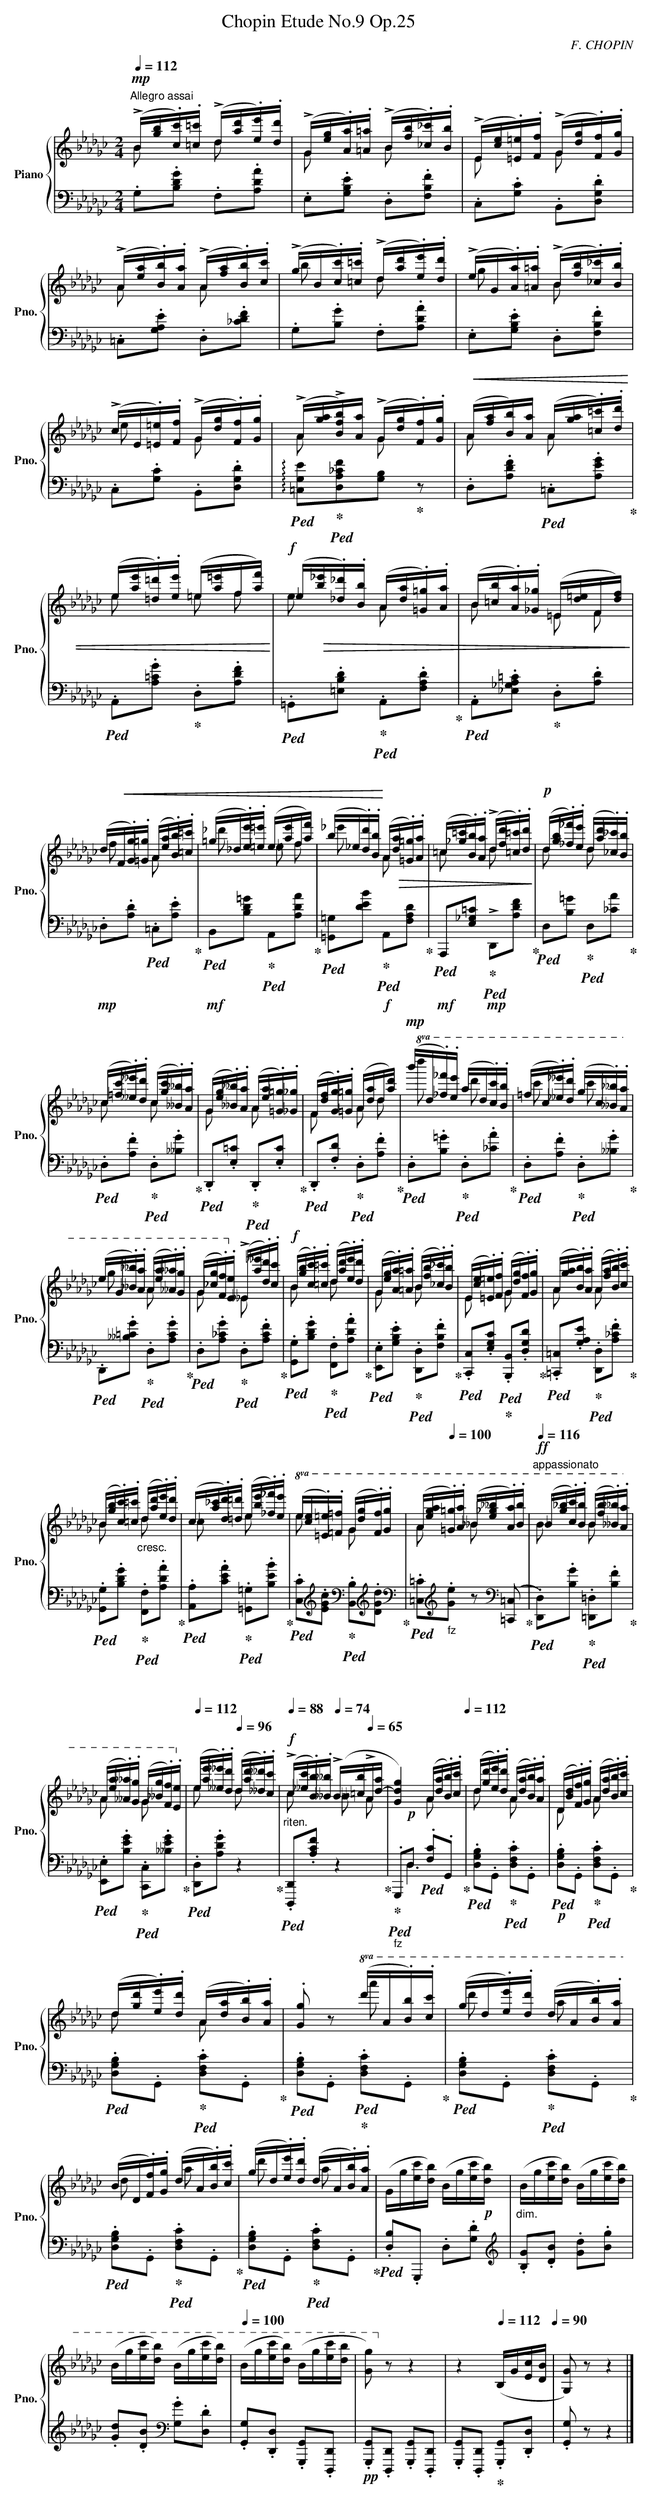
X:1
T:Chopin Etude No.9 Op.25
C:F. CHOPIN
%%score { ( 1 2 ) | ( 3 4 ) }
L:1/8
Q:1/4=112
M:2/4
K:Gb
V:1 treble nm="Piano" snm="Pno."
L:1/16
V:2 treble
V:3 bass
V:4 bass
V:1
"^Allegro assai"!mp! (!>!B[gb].[cc']).[=c=c'] (!>!d[ad'].[ee']).[dd'] | %1
 (!>!G[eg].[Aa]).[=A=a] (!>!B[fb].[_c_c']).[Bb] | (!>!E[ce].[=E=e]).[Ff] (!>!G[dg].[Ff]).[Gg] | %3
 (!>!A[ea].[Bb]).[Aa] (!>!A[fa].[Bb]).[cc'] | (!>!gB.[cc']).[=c=c'] (!>!d[ad'].[ee']).[dd'] | %5
 (!>!eG.[Aa]).[=A=a] (!>!B[fb].[_c_c']).[Bb] |$ (!>!cE.[=E=e]).[Ff] (!>!G[dg].[Ff]).[Gg] | %7
 (!>!A[ga]!>![Bfb])[Aa] (!>!G[dg].[Ff]).[Gg] |!<(! (A[fa][Bb])[Aa] (A[ga].[=c=c']).[dd'] | %9
 (e[ae'].[=d=d']).[ee'] (=e[a=e']f[af'])!<)! |!f! (_e!>(![b_e'].[_d_d']).[Bb] (A[da].[=G=g]).[Aa] | %11
 (B[=cb].[Aa]).[_G_g] (=E[d=e]F[df])!>)! |$ (d!<(!F.[Gg]).[=G=g] (A[ea].[Bb]).[=c=c'] | %13
 (=g_d.[ee']).[=e=e'] (e[ae']f[af']) | (b_e.[dd']).[Bb]!<)! (A!>(![da].[=G=g]).[Aa] | %15
 (=c[_g=c'].[Bb]).[Aa] (!>!d[fd'].[=c=c']).[dd']!>)! | %16
!p! (d[gb].[_f_f']).[ee'] (d[ad'].[_c_c']).[Bb] |$ %17
 (c[=fc'].[__e__e']).[dd'] (c[gc'].[__B__b]).[Aa] | (G[eg].[__B__b]).[Aa] (A[ea].[=G=g]).[_G_g] | %19
 (F[df].[Gg]).[=G=g] (A[da]d[ad']) |!mp!!8va(! (b'd'.[_f'_f'']).[e'e''] (a'd'.[c'c'']).[bb'] | %21
 (=f'c'.[__e'__e'']).[d'd''] (g'c'.[__b__b']).[aa'] |$ %22
 (e'g.[__b__b']).[aa'] (a[e'a'].[__a__a']).[gg'] | %23
 (g[_c'g'].[ff']).[ee']!8va)! (!>!__e[a__e'].[dd']).[cc'] | %24
!f! (B[gb].[cc']).[=c=c'] (d[ad'].[ee']).[dd'] | (G[eg].[Aa]).[=A=a] (B[fb].[_c_c']).[Bb] | %26
 (E[ce].[=E=e]).[Ff] (G[dg].[Ff]).[Gg] | (A[ga].[Bb]).[Aa] (A[fa].[Bb]).[cc'] |$ %28
 (B[gb].[cc']).[=c=c']"_cresc." (d[ad'].[ee']).[dd'] | %29
 (c[a_c'].[dd']).[=d=d'] (e[be'].[_f_f']).[ee'] | %30
!8va(! (e[c'e'].[=e=e']).[=f=f'] (g[d'g'].[ff']).[gg'] | %31
 (a[e'g'a'][Q:1/4=100].[=g=g']).[aa'] (__b[e'_g'__b'].[aa']).[bb'] | %32
!ff![Q:1/4=116]"^appassionato" (_b[g'_b'].[c'c'']).[bb'] (b[f'b'].[__b__b']).[aa'] |$ %33
 (a[e'a'].[__a__a']).[gg'] (g[__bg'].[ff']).[ee']!8va)! | %34
[Q:1/4=112] (e[ae'].[__e__e']).[dd'][Q:1/4=96] (d[ad'].[__d__d']).[cc'] | %35
!f![Q:1/4=88]"_riten." (!>!c[__ec'].[Bb]).[__B__b][Q:1/4=74] (!>!B[=cb][Q:1/4=65]!>!A[d-a-]- | %36
 [Gdg]4) (A[da].[Bb]).[cc'][Q:1/4=112] | (d[gd'].[ee']).[dd'] (A[da].[Bb]).[Aa] | %38
 (D[Bd].[Ff]).[Gg] (A[da].[Bb]).[cc'] |$ (d[gd'].[ee']).[dd'] (A[da].[Bb]).[Aa] | %40
 .[Gg]2 z2!8va(! (d'a.[bb']).[c'c''] | (g'd'.[e'e'']).[d'd''] (d'a.[bb']).[aa'] | %42
 (bd.[ff']).[gg'] (d'a.[bb']).[c'c''] | (g'd'.[e'e'']).[d'd''] (d'a.[bb']).[aa'] | %44
 (gg'[e'c''][d'b']) (bg'[e'c'']!p![d'b']) |"_dim." (bg'[e'c''][d'b']) (bg'[e'c''][d'b']) |$ %46
 (bg'[e'c''][d'b']) (bg'[e'c''][d'b']) |[Q:1/4=100] (bg'[e'c''][d'b']) (bg'[e'c''][d'b'] | %48
 [gg']2)!8va)! z2 z4 | z4[Q:1/4=112] (B,G[Ec][DB][Q:1/4=90] | [G,G]2) z2 z4 |] %51
V:2
 B x d x | G x B x | E x G x | A x A x | b x d x | g x B x |$ e x G x | A x G x | A x A x | %9
 e x =e f | e x A x | B x =E F |$ f x A x | _d' x =e f | _e' x A x | =c x d x | d x d x |$ %17
 c x c x | G x A x | F x A d |!8va(! d'' x d'' x | c'' x c'' x |$ g' x a x | g x!8va)! __e x | %24
 B x d x | G x B x | E x G x | A x A x |$ B x d x | _c x e x |!8va(! e x g x | a x __b x | %32
 b x b x |$ a x g x!8va)! | e x d x | c x __B A | x2 A x | d x A x | D x A x |$ d x A x | %40
 x2!8va(! a' x | d'' x a' x | d' x a' x | d'' x a' x | x4 | x4 |$ x4 | x4 | x!8va)! x3 | x4 | x4 |] %51
V:3
 .G,.[B,DG] .F,.[A,DA] | .E,.[G,B,E] .D,.[F,B,F] | .C,.[G,C] .B,,.[D,G,D] | %3
 .=C,.[G,A,E] .D,.[_CDF] | .G,.[B,G] .F,.[A,DA] | .E,.[G,B,E] .D,.[F,B,F] |$ %6
 .C,.[G,C] .B,,.[D,G,D] |!ped! !arpeggio![=C,G,E]!ped-up!!ped![D,A,_CF][G,B,]!ped-up! z | %8
 .D,.[A,DF]!ped! .=C,.[A,EG]!ped-up! |!ped! .A,,.[A,=CG]!ped-up! .D,.[A,DF] | %10
!ped! .=G,,.[=E,B,D]!ped-up!!ped! .A,,.[F,A,D]!ped-up! | %11
!ped! .A,,.[_E,_G,A,=C]!ped-up! .D,.[A,D] |$!mp! .D,.[A,D]!ped! .=C,.[A,E]!ped-up! | %13
!mf!!ped! B,,[B,D=G]!ped-up!!ped! A,,[A,DA]!ped-up! | %14
!ped! [=G,,=G,][DEB]!ped-up!!f!!ped! A,,[F,A,D]!ped-up! | %15
!mf!!ped! A,,,[E,_G,=C]!ped-up!!mp!!ped! !>!D,,[A,DF]!ped-up! | %16
!ped! D,[B,=G]!ped-up!!ped! D,[_CA]!ped-up! |$!ped! .D,.[A,F]!ped-up!!ped! .D,.[__B,G]!ped-up! | %18
!ped! .D,,.[E,=C]!ped-up!!ped! .D,,.[E,C]!ped-up! | %19
!ped! .D,,.[F,D]!ped-up!!ped! .D,.[A,F]!ped-up! |!ped! .D,.[B,=G]!ped-up!!ped! .D,.[_CA]!ped-up! | %21
!ped! .D,.[A,F]!ped-up!!ped! .D,.[__B,G]!ped-up! |$ %22
!ped! .D,,.[__B,=CG]!ped-up!!ped! .D,.[A,CG]!ped-up! | %23
!ped! .D,.[A,_CG]!ped-up!!ped! .D,.[A,CF]!ped-up! | %24
!ped! .[G,,G,].[B,DG]!ped-up!!ped! .[F,,F,].[A,DA]!ped-up! | %25
!ped! .[E,,E,].[G,B,E]!ped-up!!ped! .[D,,D,].[F,B,F]!ped-up! | %26
!ped! .[C,,C,].[E,G,C]!ped!!ped-up! .[B,,,B,,].[D,G,D]!ped-up! | %27
!ped! .[=C,,=C,].[G,A,E]!ped-up!!ped! .[D,,D,].[A,_CF]!ped-up! |$ %28
!ped! .[G,,G,].[B,DG]!ped-up!!ped! .[F,,F,].[A,DA]!ped-up! | %29
!ped! .[A,,A,].[CEA]!ped-up!!ped! .[=G,,=G,].[B,EB]!ped-up! | %30
!ped! .[C,C][K:treble].[EGc]!ped-up!!ped![K:bass] .[B,,B,][K:treble].[DGd]!ped-up! | %31
[K:bass]!ped! .[=C,=C][K:treble]"_fz".[Ge] z[K:bass] (([=C,,=C,]!ped-up! | %32
!ped! .[D,,D,])).[B,G]!ped-up!!ped! .[=D,,=D,].[B,F]!ped-up! |$ %33
!ped! .[E,,E,].[B,EG]!ped-up!!ped! .[C,,C,].[__B,EG]!ped-up! |!ped! .[D,,D,].[A,DG] z2!ped-up! | %35
!ped! .[D,,,D,,].[A,CF] z2!ped-up! |"_fz"!ped-up!!ped! .G,,,!p!D,-!ped! .[F,C].G,,!ped-up! | %37
!ped! .[D,G,B,].G,,!ped-up!!ped! .[D,F,C].G,, | %38
!ped!!p! .[D,G,B,].G,,!ped-up!!ped! .[D,F,C].G,,!ped-up! |$ %39
!ped! .[D,G,B,].G,,!ped-up!!ped! .[D,F,C].G,,!ped-up! | %40
!ped! .[D,G,B,].G,,!ped!!ped-up! .[D,F,C].G,,!ped-up! | %41
!ped! .[D,G,B,].G,,!ped-up!!ped! .[D,F,C].G,,!ped-up! | %42
!ped! .[D,G,B,].G,,!ped-up!!ped! .[D,F,C].G,,!ped-up! | %43
!ped! .[D,G,B,].G,,!ped-up!!ped! .[D,F,C].G,,!ped-up! |!ped! .[D,B,].G,,, .D,.[G,D] | %45
[K:treble] .[B,G].[DB] .[Gd].[Bg] |$ .[Gd].[DB][K:bass] .[G,G].[D,D] | %47
 .[G,,G,].[D,,D,] .[G,,,G,,].[D,,,D,,] |!pp! .[G,,,G,,].[D,,,D,,] .[G,,,G,,].[D,,,D,,] | %49
 .[G,,,G,,].[D,,,D,,]!ped-up! .[G,,,G,,].[D,,D,] | .[G,,G,] z z2 |] %51
V:4
 x4 | x4 | x4 | x4 | x4 | x4 |$ x4 | x4 | x4 | x4 | x4 | x4 |$ x4 | x4 | x4 | x4 | x4 |$ x4 | x4 | %19
 x4 | x4 | x4 |$ x4 | x4 | x4 | x4 | x4 | x4 |$ x4 | x4 | x[K:treble] x[K:bass] x[K:treble] x | %31
[K:bass] x[K:treble] x2[K:bass] x | x4 |$ x4 | x4 | x4 | x D,3 | x4 | x4 |$ x4 | x4 | x4 | x4 | %43
 x4 | x4 |[K:treble] x4 |$ x2[K:bass] x2 | x4 | x4 | x4 | x4 |] %51
